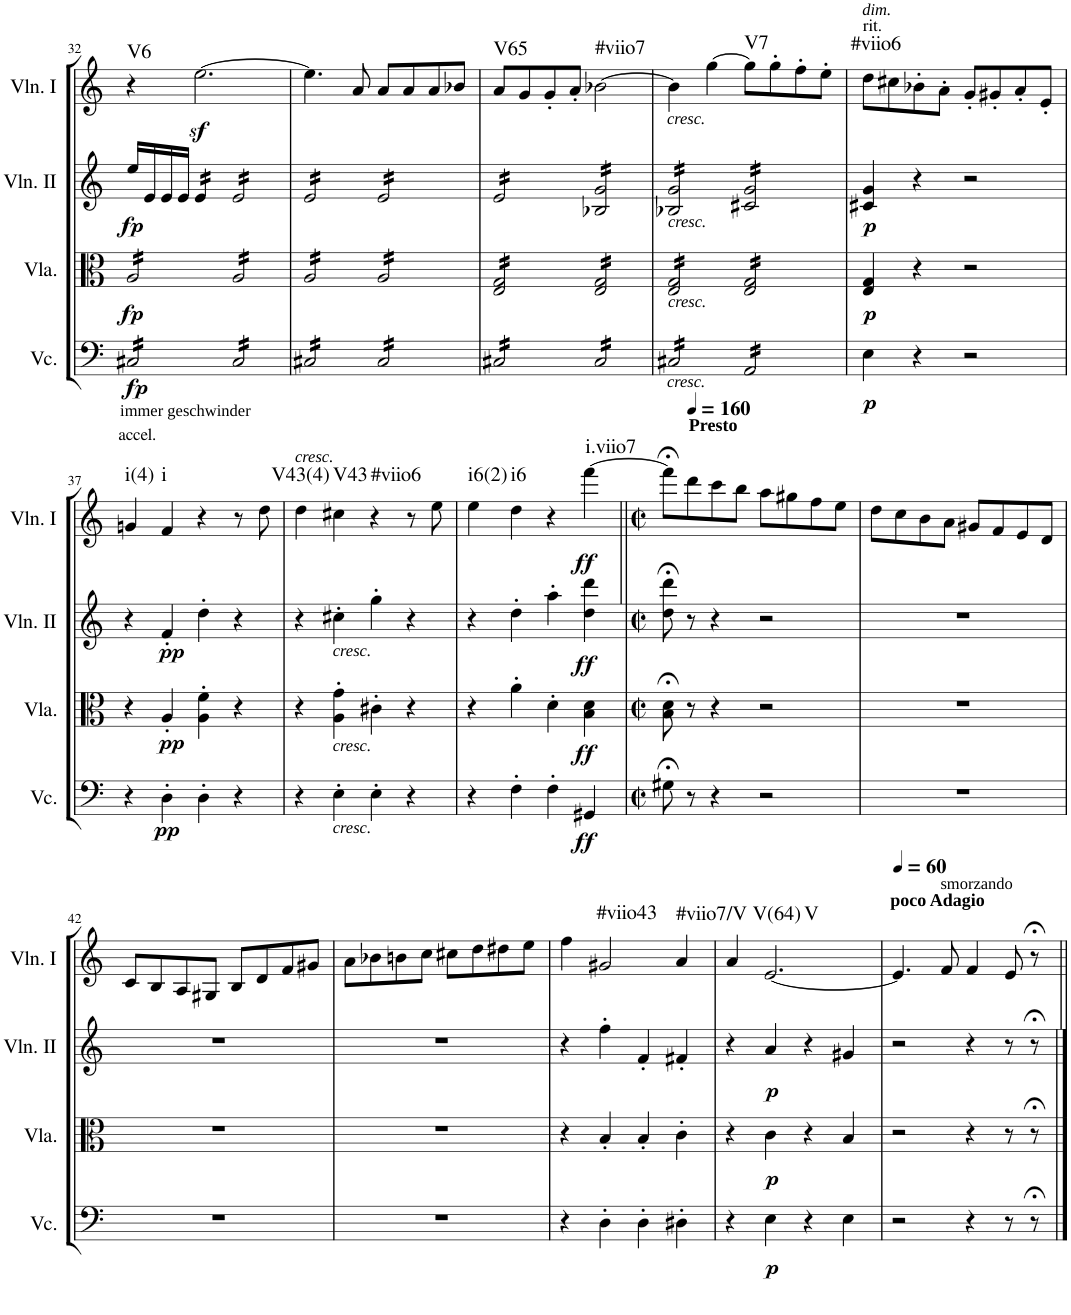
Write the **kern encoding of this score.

**kern	**dynam	**kern	**dynam	**kern	**dynam	**kern	**dynam	**harte
*part4	*part4	*part3	*part3	*part2	*part2	*part1	*part1	*part1
*staff4	*staff4	*staff3	*staff3	*staff2	*staff2	*staff1	*staff1	*
*I"Violoncello	*	*I"Viola	*	*I"Violin II	*	*I"Violin I	*	*
*I'Vc.	*	*I'Vla.	*	*I'Vln. II	*	*I'Vln. I	*	*
!!LO:PB:g=z
*clefF4	*	*clefC3	*	*clefG2	*	*clefG2	*	*
*k[]	*	*k[]	*	*k[]	*	*k[]	*	*
*M4/4	*	*M4/4	*	*M4/4	*	*M4/4	*	*
*met(c)	*	*met(c)	*	*met(c)	*	*met(c)	*	*
=32	=32	=32	=32	=32	=32	=32	=32	=32
!	!LO:DY:b	!	!LO:DY:b	!	!LO:DY:b	!	!	!LO:H:kt=V6
*tremolo	*	*	*	*	*	*	*	*
*	*	*tremolo	*	*	*	*	*	*
16C#X/LL	fp	16A/LL	fp	16ee/LL	fp	4r	.	N
16C#X/	.	16A/	.	16e/	.	.	.	.
16C#X/	.	16A/	.	16e/	.	.	.	.
16C#X/	.	16A/	.	16e/JJ	.	.	.	.
*	*	*	*	*tremolo	*	*	*	*
16C#X/	.	16A/	.	16e/LL	.	[2.eez<\	.	.
16C#X/	.	16A/	.	16e/	.	.	.	.
16C#X/	.	16A/	.	16e/	.	.	.	.
16C#X/JJ	.	16A/JJ	.	16e/JJ	.	.	.	.
16C#/LL	.	16A/LL	.	16e/LL	.	.	.	.
16C#/	.	16A/	.	16e/	.	.	.	.
16C#/	.	16A/	.	16e/	.	.	.	.
16C#/	.	16A/	.	16e/	.	.	.	.
16C#/	.	16A/	.	16e/	.	.	.	.
16C#/	.	16A/	.	16e/	.	.	.	.
16C#/	.	16A/	.	16e/	.	.	.	.
16C#/JJ	.	16A/JJ	.	16e/JJ	.	.	.	.
=33	=33	=33	=33	=33	=33	=33	=33	=33
16C#X/LL	.	16A/LL	.	16e/LL	.	4.ee\]	.	.
16C#X/	.	16A/	.	16e/	.	.	.	.
16C#X/	.	16A/	.	16e/	.	.	.	.
16C#X/	.	16A/	.	16e/	.	.	.	.
16C#X/	.	16A/	.	16e/	.	.	.	.
16C#X/	.	16A/	.	16e/	.	.	.	.
16C#X/	.	16A/	.	16e/	.	8a/	.	.
16C#X/JJ	.	16A/JJ	.	16e/JJ	.	.	.	.
16C#/LL	.	16A/LL	.	16e/LL	.	8a/L	.	.
16C#/	.	16A/	.	16e/	.	.	.	.
16C#/	.	16A/	.	16e/	.	8a/	.	.
16C#/	.	16A/	.	16e/	.	.	.	.
16C#/	.	16A/	.	16e/	.	8a/	.	.
16C#/	.	16A/	.	16e/	.	.	.	.
16C#/	.	16A/	.	16e/	.	8b-X/J	.	.
16C#/JJ	.	16A/JJ	.	16e/JJ	.	.	.	.
=34	=34	=34	=34	=34	=34	=34	=34	=34
!	!	!	!	!	!	!	!	!LO:H:kt=V65
16C#X/LL	.	16E/ 16G/LL	.	16e/LL	.	8a/L	.	N
16C#X/	.	16E/ 16G/	.	16e/	.	.	.	.
16C#X/	.	16E/ 16G/	.	16e/	.	8g/	.	.
16C#X/	.	16E/ 16G/	.	16e/	.	.	.	.
16C#X/	.	16E/ 16G/	.	16e/	.	8g'/	.	.
16C#X/	.	16E/ 16G/	.	16e/	.	.	.	.
16C#X/	.	16E/ 16G/	.	16e/	.	8a'/J	.	.
16C#X/JJ	.	16E/ 16G/JJ	.	16e/JJ	.	.	.	.
!	!	!	!	!	!	!	!	!LO:H:kt=#viio7
16C#/LL	.	16E/ 16G/LL	.	16B-X/ 16g/LL	.	[2b-X\	.	N
16C#/	.	16E/ 16G/	.	16B-X/ 16g/	.	.	.	.
16C#/	.	16E/ 16G/	.	16B-X/ 16g/	.	.	.	.
16C#/	.	16E/ 16G/	.	16B-X/ 16g/	.	.	.	.
16C#/	.	16E/ 16G/	.	16B-X/ 16g/	.	.	.	.
16C#/	.	16E/ 16G/	.	16B-X/ 16g/	.	.	.	.
16C#/	.	16E/ 16G/	.	16B-X/ 16g/	.	.	.	.
16C#/JJ	.	16E/ 16G/JJ	.	16B-X/ 16g/JJ	.	.	.	.
=35	=35	=35	=35	=35	=35	=35	=35	=35
!	!	!	!	!	!	!LO:TX:b:i:t=cresc.	!	!
!	!	!	!	!LO:TX:b:i:t=cresc.	!	!	!	!
!	!	!LO:TX:b:i:t=cresc.	!	!	!	!	!	!
!LO:TX:b:i:t=cresc.	!	!	!	!	!	!	!	!
16C#X/LL	.	16E/ 16G/LL	.	16B-X/ 16g/LL	.	4b-\]	.	.
16C#X/	.	16E/ 16G/	.	16B-X/ 16g/	.	.	.	.
16C#X/	.	16E/ 16G/	.	16B-X/ 16g/	.	.	.	.
16C#X/	.	16E/ 16G/	.	16B-X/ 16g/	.	.	.	.
16C#X/	.	16E/ 16G/	.	16B-X/ 16g/	.	[4gg\	.	.
16C#X/	.	16E/ 16G/	.	16B-X/ 16g/	.	.	.	.
16C#X/	.	16E/ 16G/	.	16B-X/ 16g/	.	.	.	.
16C#X/JJ	.	16E/ 16G/JJ	.	16B-X/ 16g/JJ	.	.	.	.
!	!	!	!	!	!	!	!	!LO:H:kt=V7
16AA/LL	.	16E/ 16G/LL	.	16c#X/ 16g/LL	.	8gg\L]	.	N
16AA/	.	16E/ 16G/	.	16c#X/ 16g/	.	.	.	.
16AA/	.	16E/ 16G/	.	16c#X/ 16g/	.	8gg'\	.	.
16AA/	.	16E/ 16G/	.	16c#X/ 16g/	.	.	.	.
16AA/	.	16E/ 16G/	.	16c#X/ 16g/	.	8ff'\	.	.
16AA/	.	16E/ 16G/	.	16c#X/ 16g/	.	.	.	.
16AA/	.	16E/ 16G/	.	16c#X/ 16g/	.	8ee'\J	.	.
16AA/JJ	.	16E/ 16G/JJ	.	16c#X/ 16g/JJ	.	.	.	.
*	*	*	*	*Xtremolo	*	*	*	*
*	*	*Xtremolo	*	*	*	*	*	*
*Xtremolo	*	*	*	*	*	*	*	*
=36	=36	=36	=36	=36	=36	=36	=36	=36
!	!	!	!	!	!	!LO:TX:a:t=rit.	!	!
!	!	!	!	!	!	!LO:TX:a:i:t=dim.	!	!
!	!LO:DY:b	!	!LO:DY:b	!	!LO:DY:b	!	!	!LO:H:kt=#viio6
4E\	p	4E/ 4G/	p	4c#X/ 4g/	p	8dd\L	.	N
.	.	.	.	.	.	8cc#X\	.	.
4r	.	4r	.	4r	.	8b-X'\	.	.
.	.	.	.	.	.	8a'\J	.	.
2r	.	2r	.	2r	.	8g'/L	.	.
.	.	.	.	.	.	8g#X'/	.	.
.	.	.	.	.	.	8a'/	.	.
.	.	.	.	.	.	8e'/J	.	.
!!LO:LB:g=z
=37	=37	=37	=37	=37	=37	=37	=37	=37
!	!	!	!	!	!	!LO:TX:a:t=accel.	!	!
!	!	!	!	!	!	!LO:TX:a:t=immer geschwinder	!	!LO:H:kt=i(4)
4r	.	4r	.	4r	.	4gn/	.	N
!	!LO:DY:b	!	!LO:DY:b	!	!LO:DY:b	!	!	!LO:H:kt=i
4D'\	pp	4A'/	pp	4f'/	pp	4f/	.	N
4D'\	.	4A\' 4f\'	.	4dd'\	.	4r	.	.
4r	.	4r	.	4r	.	8r	.	.
.	.	.	.	.	.	8dd\	.	.
=38	=38	=38	=38	=38	=38	=38	=38	=38
!	!	!	!	!	!	!LO:TX:a:i:t=cresc.	!	!LO:H:kt=V43(4)
4r	.	4r	.	4r	.	4dd\	.	N
!	!	!	!	!LO:TX:b:i:t=cresc.	!	!	!	!
!	!	!LO:TX:b:i:t=cresc.	!	!	!	!	!	!
!LO:TX:b:i:t=cresc.	!	!	!	!	!	!	!	!LO:H:kt=V43
4E'\	.	4A\' 4g\'	.	4cc#X'\	.	4cc#X\	.	N
!	!	!	!	!	!	!	!	!LO:H:kt=#viio6
4E'\	.	4c#X'\	.	4gg'\	.	4r	.	N
4r	.	4r	.	4r	.	8r	.	.
.	.	.	.	.	.	8ee\	.	.
=39	=39	=39	=39	=39	=39	=39	=39	=39
!	!	!	!	!	!	!	!	!LO:H:kt=i6(2)
4r	.	4r	.	4r	.	4ee\	.	N
!	!	!	!	!	!	!	!	!LO:H:kt=i6
4F'\	.	4a'\	.	4dd'\	.	4dd\	.	N
4F'\	.	4d'\	.	4aa'\	.	4r	.	.
!	!LO:DY:b	!	!LO:DY:b	!	!LO:DY:b	!	!LO:DY:b	!LO:H:kt=i.viio7
4GG#X/	ff	4B\ 4d\	ff	4dd\ 4ddd\	ff	[4fff\	ff	N
=40||	=40||	=40||	=40||	=40||	=40||	=40||	=40||	=40||
*M2/2	*	*M2/2	*	*M2/2	*	*M2/2	*	*
*met(c|)	*	*met(c|)	*	*met(c|)	*	*met(c|)	*	*
8G#X;<\	.	8B\;< 8d\;<	.	8dd\;< 8ddd\;<	.	8fff;<\L]	.	.
*	*	*	*	*	*	*MM160	*	*
!	!	!	!	!	!	!LO:TX:a:B:t=Presto	!	!
8r	.	8r	.	8r	.	8ddd\	.	.
4r	.	4r	.	4r	.	8ccc\	.	.
.	.	.	.	.	.	8bb\J	.	.
2r	.	2r	.	2r	.	8aa\L	.	.
.	.	.	.	.	.	8gg#X\	.	.
.	.	.	.	.	.	8ff\	.	.
.	.	.	.	.	.	8ee\J	.	.
=41	=41	=41	=41	=41	=41	=41	=41	=41
1r	.	1r	.	1r	.	8dd\L	.	.
.	.	.	.	.	.	8cc\	.	.
.	.	.	.	.	.	8b\	.	.
.	.	.	.	.	.	8a\J	.	.
.	.	.	.	.	.	8g#X/L	.	.
.	.	.	.	.	.	8f/	.	.
.	.	.	.	.	.	8e/	.	.
.	.	.	.	.	.	8d/J	.	.
!!LO:LB:g=z
=42	=42	=42	=42	=42	=42	=42	=42	=42
1r	.	1r	.	1r	.	8c/L	.	.
.	.	.	.	.	.	8B/	.	.
.	.	.	.	.	.	8A/	.	.
.	.	.	.	.	.	8G#X/J	.	.
.	.	.	.	.	.	8B/L	.	.
.	.	.	.	.	.	8d/	.	.
.	.	.	.	.	.	8f/	.	.
.	.	.	.	.	.	8g#X/J	.	.
=43	=43	=43	=43	=43	=43	=43	=43	=43
1r	.	1r	.	1r	.	8a\L	.	.
.	.	.	.	.	.	8b-X\	.	.
.	.	.	.	.	.	8bn\	.	.
.	.	.	.	.	.	8cc\J	.	.
.	.	.	.	.	.	8cc#X\L	.	.
.	.	.	.	.	.	8dd\	.	.
.	.	.	.	.	.	8dd#X\	.	.
.	.	.	.	.	.	8ee\J	.	.
=44	=44	=44	=44	=44	=44	=44	=44	=44
4r	.	4r	.	4r	.	4ff\	.	.
!	!	!	!	!	!	!	!	!LO:H:kt=#viio43
4D'\	.	4B'/	.	4ff'\	.	2g#X/	.	N
4D'\	.	4B'/	.	4f'/	.	.	.	.
!	!	!	!	!	!	!	!	!LO:H:kt=#viio7/V
4D#X'\	.	4c'\	.	4f#X'/	.	4a/	.	N
=45	=45	=45	=45	=45	=45	=45	=45	=45
4r	.	4r	.	4r	.	4a/	.	.
!	!LO:DY:b	!	!LO:DY:b	!	!LO:DY:b	!	!	!LO:H:n=1:kt=V(64)
!	!	!	!	!	!	!	!	!LO:H:n=2:kt=V
4E\	p	4c\	p	4a/	p	[2.e/	.	N N
4r	.	4r	.	4r	.	.	.	.
4E\	.	4B/	.	4g#X/	.	.	.	.
=46	=46	=46	=46	=46	=46	=46	=46	=46
*	*	*	*	*	*	*MM60	*	*
!	!	!	!	!	!	!LO:TX:a:B:t=poco Adagio	!	!
2r	.	2r	.	2r	.	4.e/]	.	.
!	!	!	!	!	!	!LO:TX:a:t=smorzando	!	!
.	.	.	.	.	.	8f/	.	.
4r	.	4r	.	4r	.	4f/	.	.
8r	.	8r	.	8r	.	8e/	.	.
8r;<	.	8r;<	.	8r;<	.	8r;<	.	.
=||	=||	=||	=||	=||	=||	=||	=||	=||
*-	*-	*-	*-	*-	*-	*-	*-	*-
